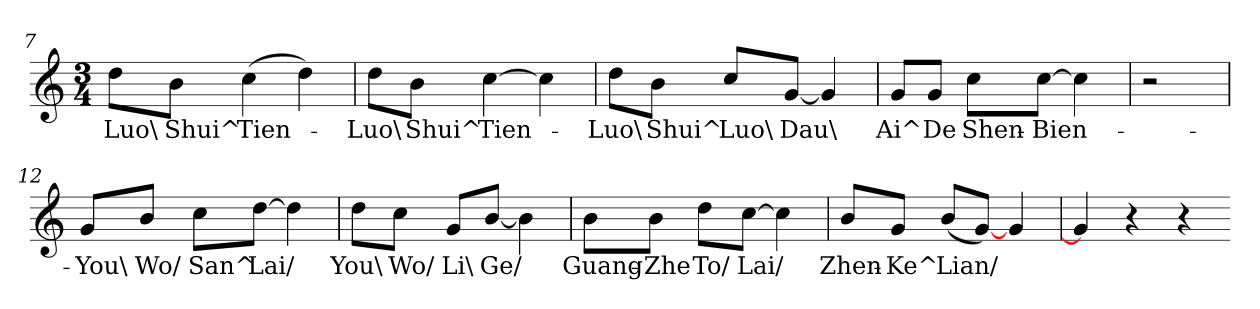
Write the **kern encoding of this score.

**kern	**text
*part1	*part1
*staff1	*staff1
*clefG2	*
*M3/4	*
=7	=7
8dd\L	Luo\
8b\J	Shui^
(4cc	Tien-
4dd)	.
=8	=8
8dd\L	Luo\
8b\J	Shui^
[4cc	Tien-
4cc]	.
=9	=9
8dd\L	Luo\
8b\J	Shui^
8cc/L	Luo\
[8g/J	Dau\
4g]	.
=10	=10
8g/L	Ai^
8g/J	De
8cc\L	Shen-
[8cc\J	Bien-
4cc]	.
=11	=11
2r	.
=12	=12
8g/L	You\
8b/J	Wo/
8cc\L	San^
[8dd\J	Lai/
4dd]	.
=13	=13
8dd\L	You\
8cc\J	Wo/
8g/L	Li\
[8b/J	Ge/
4b]	.
=14	=14
8b\L	Guang-
8b\J	Zhe
8dd\L	To/
[8cc\J	Lai/
4cc]	.
=15	=15
8b/L	Zhen-
8g/J	Ke^
(8b/L	Lian/
[8g/J)	.
4g	.
=16	=16
4g]	.
4r	.
4r	.
=-	=-
*-	*-
